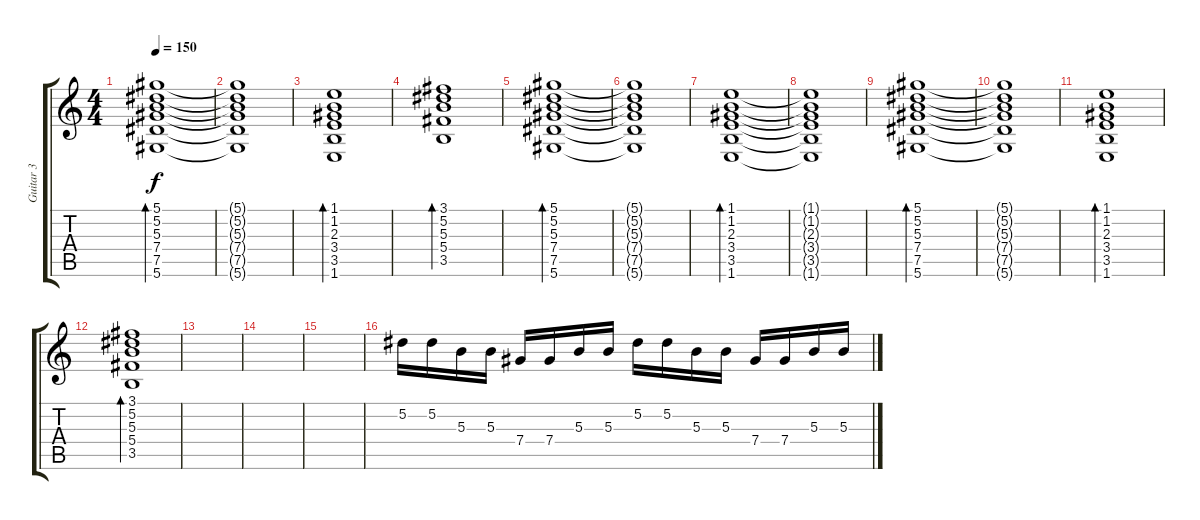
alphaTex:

\track ("Guitar 3" "Guitar 3") {instrument distortionguitar}
\staff {score tabs}
\tuning (Eb4 Bb3 Gb3 Db3 Ab2 Eb2) {hide}
\ts (4 4)
\tempo 150
\clef g2
\ks c
(5.1 5.2 5.3 7.4 7.5 5.6).1{bd 120 dy f volume 13 instrument acousticguitarsteel} |
(5.1{t} 5.2{t} 5.3{t} 7.4{t} 7.5{t} 5.6{t}).1 |
(1.1 1.2 2.3 3.4 3.5 1.6).1{bd 120 volume 13 instrument acousticguitarsteel} |
(3.1 5.2 5.3 5.4 3.5).1{bd 120} |
(5.1 5.2 5.3 7.4 7.5 5.6).1{bd 120 volume 13 instrument acousticguitarsteel} |
(5.1{t} 5.2{t} 5.3{t} 7.4{t} 7.5{t} 5.6{t}).1 |
(1.1 1.2 2.3 3.4 3.5 1.6).1{bd 120 volume 13 instrument acousticguitarsteel} |
(1.1{t} 1.2{t} 2.3{t} 3.4{t} 3.5{t} 1.6{t}).1 |
(5.1 5.2 5.3 7.4 7.5 5.6).1{bd 120 volume 13 instrument acousticguitarsteel} |
(5.1{t} 5.2{t} 5.3{t} 7.4{t} 7.5{t} 5.6{t}).1 |
(1.1 1.2 2.3 3.4 3.5 1.6).1{bd 120 volume 13 instrument acousticguitarsteel} |
(3.1 5.2 5.3 5.4 3.5).1{bd 120} |
|
|
|
5.2.16{volume 16 instrument distortionguitar} 5.2.16 5.3.16 5.3.16 7.4.16 7.4.16 5.3.16 5.3.16 5.2.16 5.2.16 5.3.16 5.3.16 7.4.16 7.4.16 5.3.16 5.3.16
